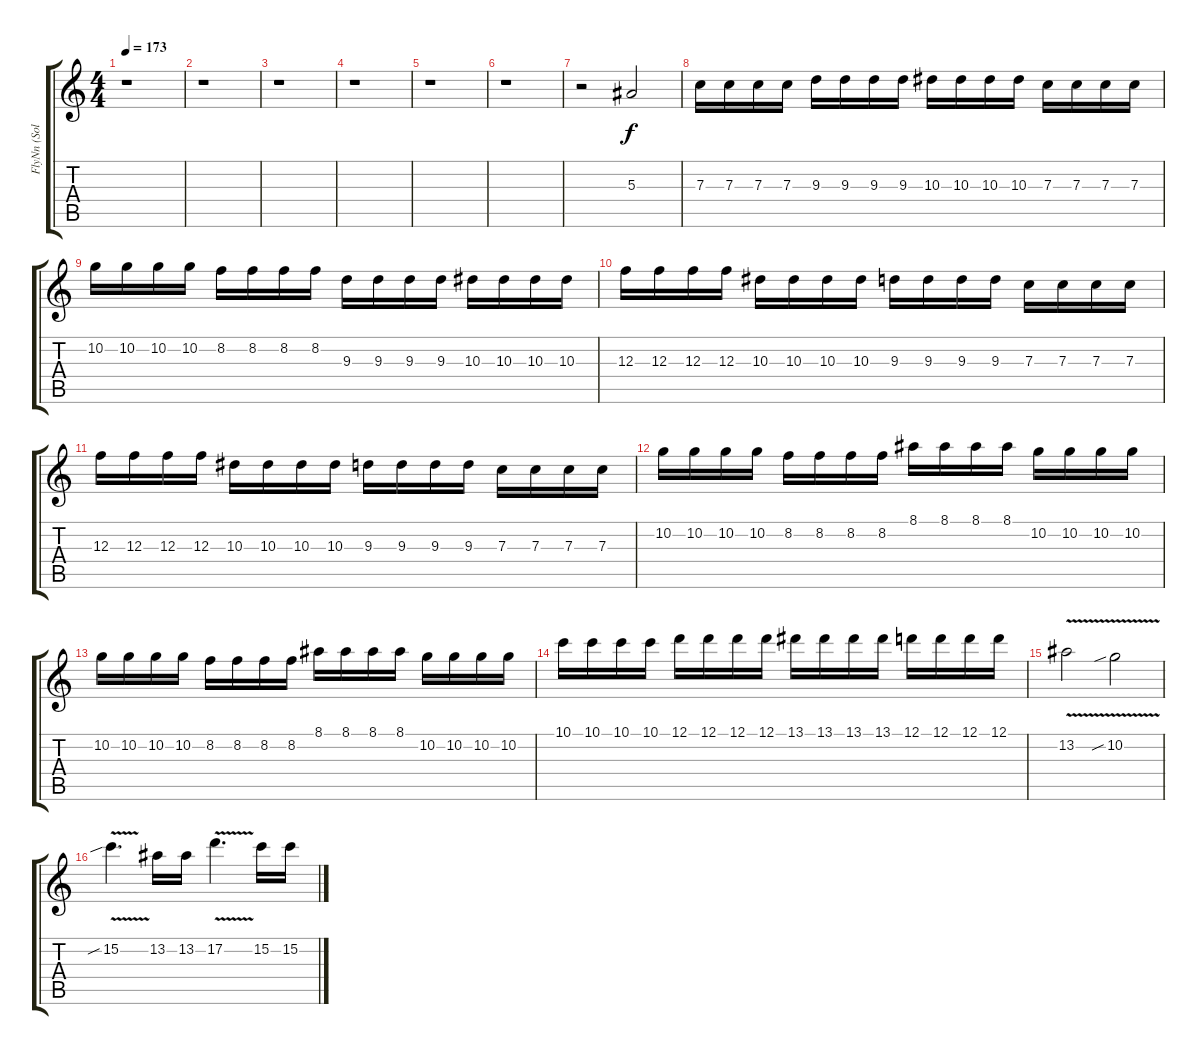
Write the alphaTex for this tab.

\track ("FlyNn (Solo)" "FlyNn (Sol") {instrument distortionguitar}
\staff {score tabs}
\tuning (D4 A3 F3 C3 G2 C2) {hide}
\ts (4 4)
\tempo 173
\clef g2
\ks c
r.1{dy f} |
r.1 |
r.1 |
r.1 |
r.1 |
r.1 |
r.2 5.3.2 |
7.3.16 7.3.16 7.3.16 7.3.16 9.3.16 9.3.16 9.3.16 9.3.16 10.3.16 10.3.16 10.3.16 10.3.16 7.3.16 7.3.16 7.3.16 7.3.16 |
10.2.16 10.2.16 10.2.16 10.2.16 8.2.16 8.2.16 8.2.16 8.2.16 9.3.16 9.3.16 9.3.16 9.3.16 10.3.16 10.3.16 10.3.16 10.3.16 |
12.3.16 12.3.16 12.3.16 12.3.16 10.3.16 10.3.16 10.3.16 10.3.16 9.3.16 9.3.16 9.3.16 9.3.16 7.3.16 7.3.16 7.3.16 7.3.16 |
12.3.16 12.3.16 12.3.16 12.3.16 10.3.16 10.3.16 10.3.16 10.3.16 9.3.16 9.3.16 9.3.16 9.3.16 7.3.16 7.3.16 7.3.16 7.3.16 |
10.2.16 10.2.16 10.2.16 10.2.16 8.2.16 8.2.16 8.2.16 8.2.16 8.1.16 8.1.16 8.1.16 8.1.16 10.2.16 10.2.16 10.2.16 10.2.16 |
10.2.16 10.2.16 10.2.16 10.2.16 8.2.16 8.2.16 8.2.16 8.2.16 8.1.16 8.1.16 8.1.16 8.1.16 10.2.16 10.2.16 10.2.16 10.2.16 |
10.1.16 10.1.16 10.1.16 10.1.16 12.1.16 12.1.16 12.1.16 12.1.16 13.1.16 13.1.16 13.1.16 13.1.16 12.1.16 12.1.16 12.1.16 12.1.16 |
13.2{v}.2 10.2{v sib}.2 |
15.2{v sib}.4{d} 13.2.16 13.2.16 17.2{v}.4{d} 15.2.16 15.2.16
